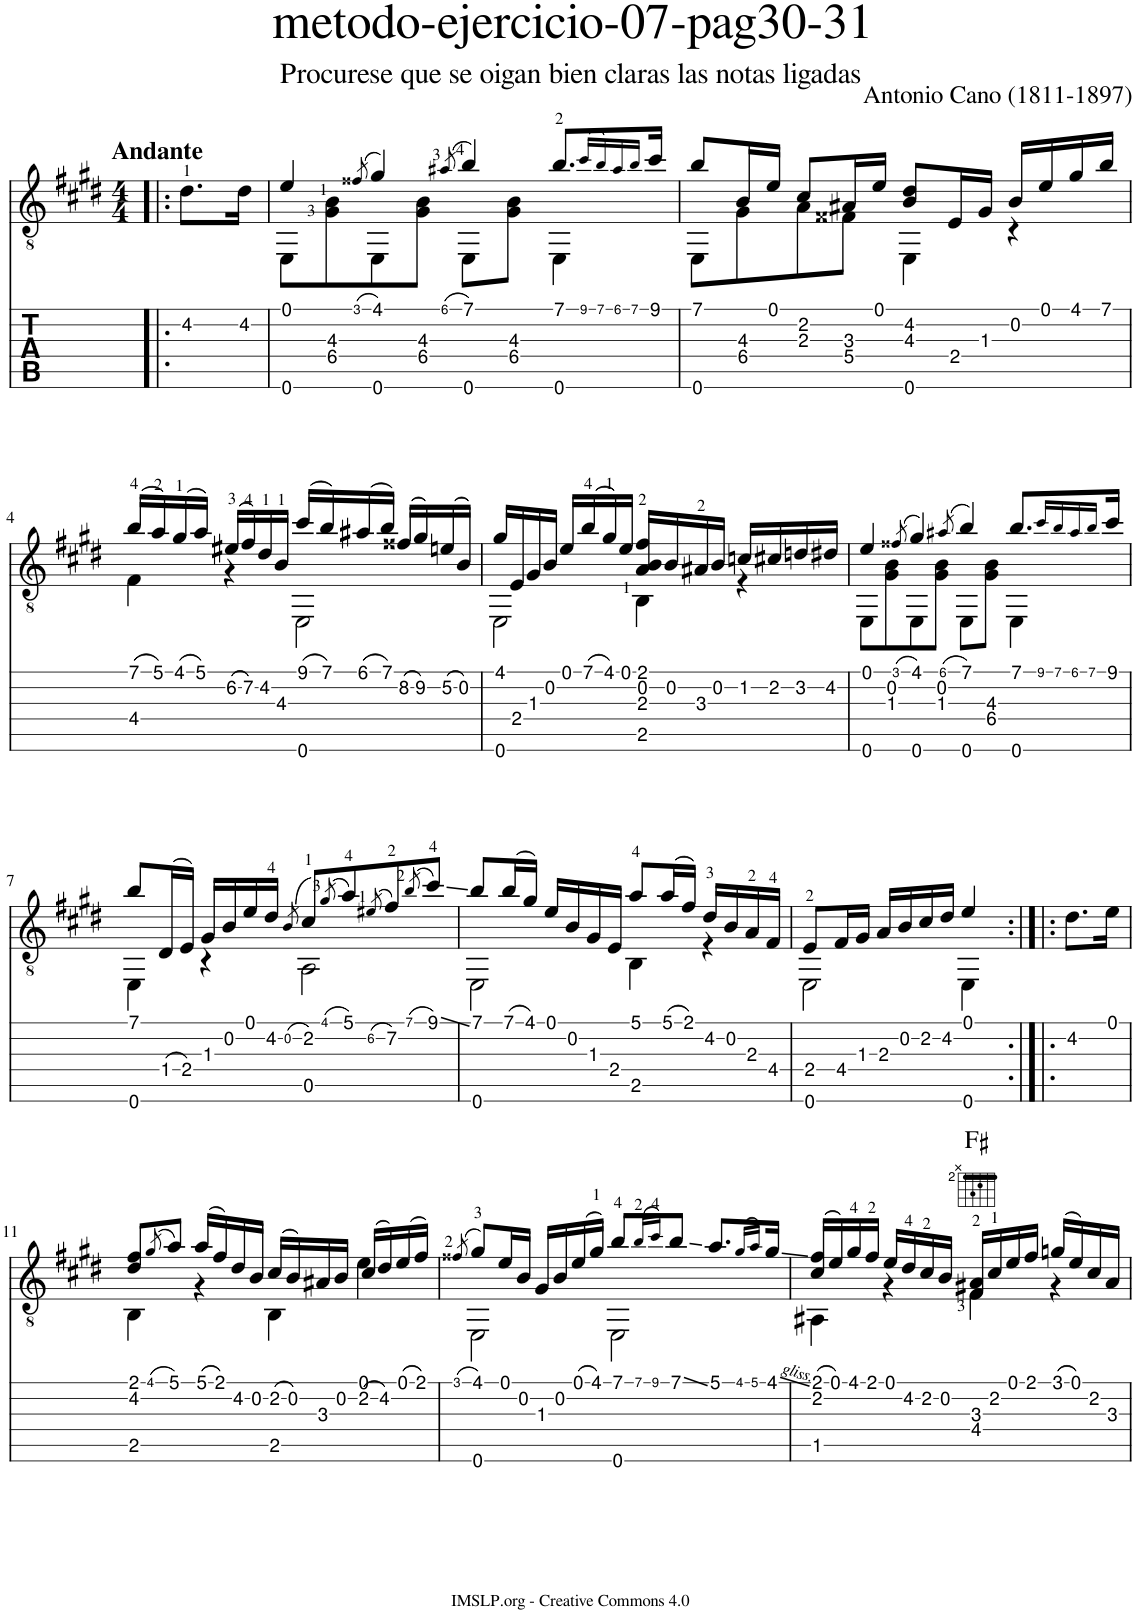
**kern	**kern	**harte
*part1	*part1	*part1
*staff2	*staff1	*
*I"Guitar	*	*
*I'Guit.	*	*
*stria6	*	*
*	*clefGv2	*
*k[f#c#g#d#]	*k[f#c#g#d#]	*
*M4/4	*M4/4	*
=1!|:	=1!|:	=1!|:
!	!LO:TX:a:B:t=Andante	!
8.d#L	8.d#\L	.
16d#Jk	16d#\Jk	.
=2	=2	=2
*^	*^	*
4e	8EEL	4e/	8EE\L	.
.	8G#\ 8B\J	.	8G#\ 8B\	.
qf##	.	(8qf##X/	.	.
4g#	8EEL	4g#/)	8EE\	.
.	8G#\ 8B\J	.	8G#\ 8B\J	.
qa#	.	(8qa#X/	.	.
4b	8EEL	4b/)	8EE\L	.
.	8G#\ 8B\J	.	8G#\ 8B\J	.
8.bL	4EE	8.b/L	4EE\	.
qcc#	.	(16qcc#/LL	.	.
qb	.	16qb/)	.	.
qa#	.	16qa#/	.	.
qb	.	16qb/JJ	.	.
16cc#Jk	.	16cc#/Jk	.	.
=3	=3	=3	=3	=3
8bL	8EEL	8b/L	8EE\L	.
16BL	8G#J	16B/L	8G#\	.
16eJJ	.	16e/JJ	.	.
8c#L	8AL	8c#/L	8A\	.
16A#L	8F##J	16A#X/L	8F##X\J	.
16eJJ	.	16e/JJ	.	.
8B\ 8d#\L	4EE	8B/ 8d#/L	4EE\	.
16EL	.	16E/L	.	.
16G#JJ	.	16G#/JJ	.	.
16BLL	4r	16B/LL	4r	.
16eJ	.	16e/	.	.
16g#L	.	16g#/	.	.
16bJJ	.	16b/JJ	.	.
!!LO:LB:g=z	!!
=4	=4	=4	=4	=4
16bLL	4F#	(16b/LL	4F#\	.
16aJ	.	16a/)	.	.
16g#L	.	(16g#/	.	.
16aJJ	.	16a/JJ)	.	.
16e#LL	4r	(16e#X/LL	4r	.
16f#J	.	16f#/)	.	.
16d#L	.	16d#/	.	.
16BJJ	.	16B/JJ	.	.
16cc#LL	2EE	(16cc#/LL	2EE\	.
16bJ	.	16b/)	.	.
16a#L	.	(16a#X/	.	.
16bJJ	.	16b/JJ)	.	.
16f##LL	.	(16f##X/LL	.	.
16g#J	.	16g#/)	.	.
16eL	.	(16en/	.	.
16BJJ	.	16B/JJ)	.	.
=5	=5	=5	=5	=5
16g#LL	2EE	16g#/LL	2EE\	.
16EJ	.	16E/	.	.
16G#L	.	16G#/	.	.
16BJJ	.	16B/JJ	.	.
16eLL	.	16e/LL	.	.
16bJ	.	(16b/	.	.
16g#L	.	16g#/)	.	.
16eJJ	.	16e/JJ	.	.
16A\ 16B\ 16f#\LL	4BB	16A/ 16B/ 16f#/LL	4BB\	.
16BJ	.	16B/	.	.
16A#L	.	16A#X/	.	.
16BJJ	.	16B/JJ	.	.
16cLL	4r	16cn/LL	4r	.
16c#J	.	16c#X/	.	.
16dL	.	16dn/	.	.
16d#JJ	.	16d#X/JJ	.	.
=6	=6	=6	=6	=6
4e	8EEL	4e/	8EE\L	.
.	8G#\ 8B\J	.	8G#\ 8B\	.
qf##	.	(8qf##X/	.	.
4g#	8EEL	4g#/)	8EE\	.
.	8G#\ 8B\J	.	8G#\ 8B\J	.
qa#	.	(8qa#X/	.	.
4b	8EEL	4b/)	8EE\L	.
.	8G#\ 8B\J	.	8G#\ 8B\J	.
8.bL	4EE	8.b/L	4EE\	.
qcc#	.	16qcc#/LL	.	.
qb	.	16qb/	.	.
qa#	.	16qa#/	.	.
qb	.	16qb/JJ	.	.
16cc#Jk	.	16cc#/Jk	.	.
!!LO:LB:g=z	!!
=7	=7	=7	=7	=7
8bL	4EE	8b/L	4EE\	.
16D#L	.	(16D#/L	.	.
16EJJ	.	16E/JJ)	.	.
16G#LL	4r	16G#/LL	4r	.
16BJ	.	16B/	.	.
16eL	.	16e/	.	.
16d#JJ	.	16d#/JJ	.	.
qB	.	(8qB/	.	.
8c#L	2AA	8c#/L)	2AA\	.
qg#	.	(8qg#/	.	.
8aJ	.	8a/)	.	.
qe#	.	(8qe#X/	.	.
8f#L	.	8f#/)	.	.
qb	.	(8qb/	.	.
8cc#J	.	8cc#/J)	.	.
=8	=8	=8	=8	=8
8bL	2EE	8b/L	2EE\	.
16bL	.	(16b/L	.	.
16g#JJ	.	16g#/JJ)	.	.
16eLL	.	16e/LL	.	.
16BJ	.	16B/	.	.
16G#L	.	16G#/	.	.
16EJJ	.	16E/JJ	.	.
8aL	4BB	8a/L	4BB\	.
16aL	.	(16a/L	.	.
16f#JJ	.	16f#/JJ)	.	.
16d#LL	4r	16d#/LL	4r	.
16BJ	.	16B/	.	.
16AL	.	16A/	.	.
16F#JJ	.	16F#/JJ	.	.
=9	=9	=9	=9	=9
8EL	2EE	8E/L	2EE\	.
16F#L	.	16F#/L	.	.
16G#JJ	.	16G#/JJ	.	.
16ALL	.	16A/LL	.	.
16BJ	.	16B/	.	.
16c#L	.	16c#/	.	.
16d#JJ	.	16d#/JJ	.	.
4e	4EE	4e/	4EE\	.
*v	*v	*	*	*
*	*v	*v	*
=10:|!|:	=10:|!|:	=10:|!|:
8.d#L	8.d#\L	.
16eJk	16e\Jk	.
!!LO:LB:g=z
=11	=11	=11
*^	*^	*
8d#\ 8f#\L	4BB	8d#/ 8f#/L	4BB\	.
qg#	.	(8qg#/	.	.
8aJ	.	8a/J)	.	.
16aLL	4r	(16a/LL	4r	.
16f#J	.	16f#/)	.	.
16d#L	.	16d#/	.	.
16BJJ	.	16B/JJ	.	.
16c#LL	4BB	(16c#/LL	4BB\	.
16BJ	.	16B/)	.	.
16A#L	.	16A#X/	.	.
16BJJ	.	16B/JJ	.	.
16c#LL	4e	(16c#/LL	4e\	.
16d#J	.	16d#/)	.	.
16eL	.	(16e/	.	.
16f#JJ	.	16f#/JJ)	.	.
=12	=12	=12	=12	=12
qf##	.	(8qf##X/	.	.
8g#L	2EE	8g#/L)	2EE\	.
16eL	.	16e/L	.	.
16BJJ	.	16B/JJ	.	.
16G#LL	.	16G#/LL	.	.
16BJ	.	16B/	.	.
16eL	.	(16e/	.	.
16g#JJ	.	16g#/JJ)	.	.
8bL	2EE	8b/L	2EE\	.
qb	.	(16qb/LL	.	.
qcc#	.	16qcc#/JJ)	.	.
8bJ	.	8b/J	.	.
8.aL	.	8.a/L	.	.
qg#	.	(16qg#/LL	.	.
qa	.	16qa/JJ)	.	.
16g#Jk	.	16g#/Jk	.	.
=13	=13	=13	=13	=13
16c#\ 16f#\LL	4AA#	(16c#/ 16f#/LL	4AA#X\	.
16eJ	.	16e/)	.	.
16g#L	.	16g#/	.	.
16f#JJ	.	16f#/JJ	.	.
16eLL	4r	16e/LL	4r	.
16d#J	.	16d#/	.	.
16c#L	.	16c#/	.	.
16BJJ	.	16B/JJ	.	.
16F#\ 16A#\LL	4F#	16F#/ 16A#X/LL	4F#\	F#:maj
16c#J	.	16c#/	.	.
16eL	.	16e/	.	.
16f#JJ	.	16f#/JJ	.	.
16gLL	4r	(16gn/LL	4r	.
16eJ	.	16e/)	.	.
16c#L	.	16c#/	.	.
16A#JJ	.	16A#/JJ	.	.
*v	*v	*	*	*
*	*v	*v	*
=	=	=
*-	*-	*-
